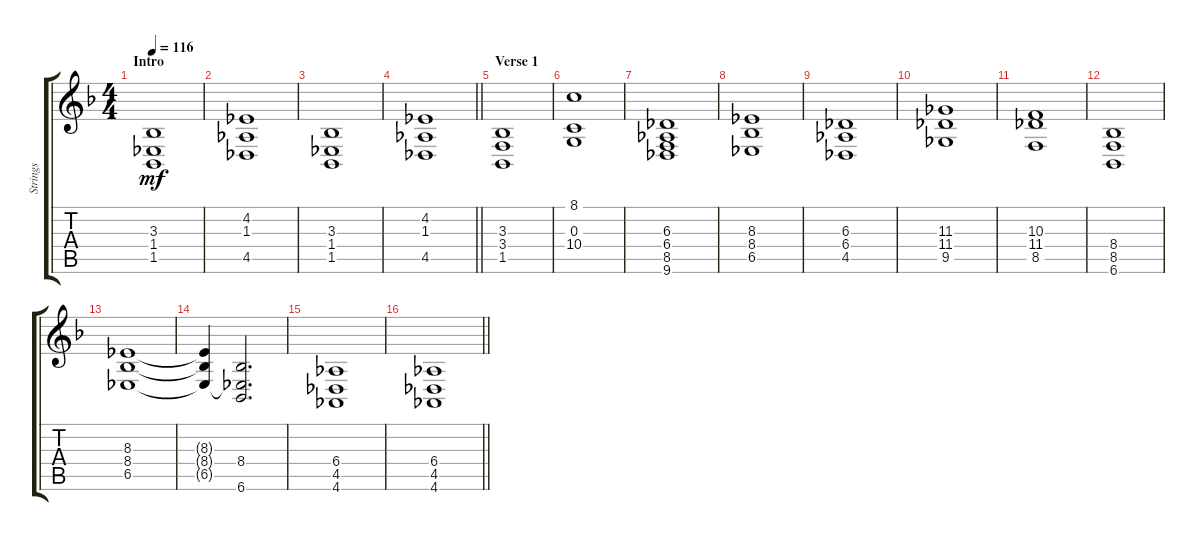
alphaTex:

\track ("Strings" "Strings") {instrument fx1rain}
\staff {score tabs}
\tuning (E4 B3 G3 D3 A2 E2) {hide}
\ts (4 4)
\section ("" "Intro")
\tempo 116
\clef g2
\ks dminor
(3.3 1.4 1.5).1{dy mf instrument fx1rain} |
(4.2 1.3 4.5).1 |
(3.3 1.4 1.5).1 |
\barLineRight lightlight
(4.2 1.3 4.5).1 |
\section ("" "Verse 1")
(3.3 3.4 1.5).1 |
(8.1 0.3 10.4).1 |
(6.3 6.4 8.5 9.6).1 |
(8.3 8.4 6.5).1 |
(6.3 6.4 4.5).1 |
(11.3 11.4 9.5).1 |
(10.3 11.4 8.5).1 |
(8.4 8.5 6.6).1 |
(8.3 8.4 6.5).1 |
(8.3{t} 8.4{t} 6.5{t}).4 (8.4 6.5{t} 6.6).2{d} |
(6.4 4.5 4.6).1 |
\barLineRight lightlight
(6.4 4.5 4.6).1
